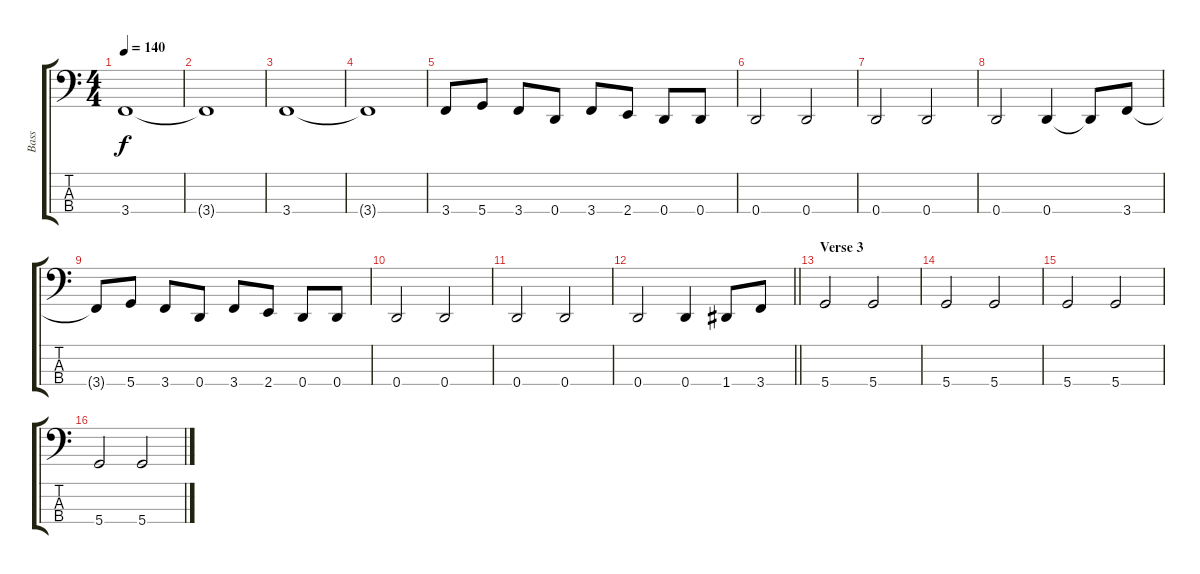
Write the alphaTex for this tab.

\track ("Bass" "Bass") {instrument electricbassfinger}
\staff {score tabs}
\tuning (G2 D2 A1 D1) {hide}
\ts (4 4)
\tempo 140
\clef f4
\ks c
3.4.1{dy f} |
3.4{t}.1 |
3.4.1 |
3.4{t}.1 |
3.4.8 5.4.8 3.4.8 0.4.8 3.4.8 2.4.8 0.4.8 0.4.8 |
0.4.2 0.4.2 |
0.4.2 0.4.2 |
0.4.2 0.4.4 0.4{t}.8 3.4.8 |
3.4{t}.8 5.4.8 3.4.8 0.4.8 3.4.8 2.4.8 0.4.8 0.4.8 |
0.4.2 0.4.2 |
0.4.2 0.4.2 |
\barLineRight lightlight
0.4.2 0.4.4 1.4.8 3.4.8 |
\section ("" "Verse 3")
5.4.2 5.4.2 |
5.4.2 5.4.2 |
5.4.2 5.4.2 |
5.4.2 5.4.2
